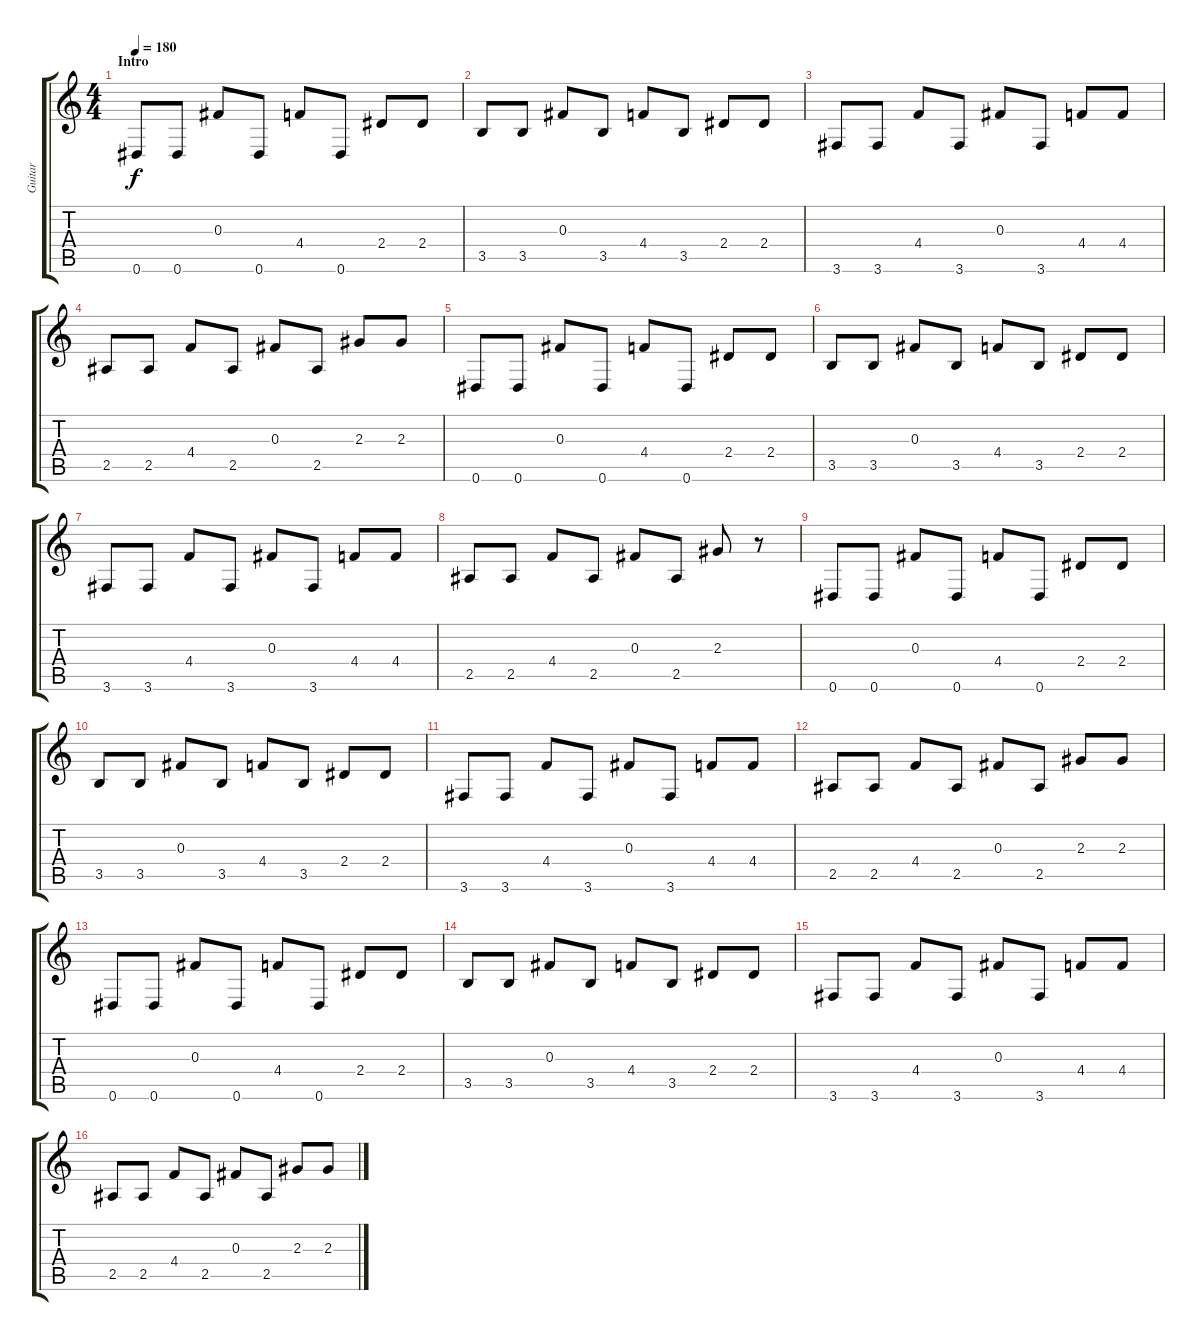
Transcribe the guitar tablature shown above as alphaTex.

\track ("Guitar" "Guitar") {instrument overdrivenguitar}
\staff {score tabs}
\tuning (Eb4 Bb3 Gb3 Db3 Ab2 Eb2) {hide}
\ts (4 4)
\section ("" "Intro")
\tempo 180
\clef g2
\ks c
0.6.8{dy f instrument overdrivenguitar} 0.6.8 0.3.8 0.6.8 4.4.8 0.6.8 2.4.8 2.4.8 |
3.5.8 3.5.8 0.3.8 3.5.8 4.4.8 3.5.8 2.4.8 2.4.8 |
3.6.8 3.6.8 4.4.8 3.6.8 0.3.8 3.6.8 4.4.8 4.4.8 |
2.5.8 2.5.8 4.4.8 2.5.8 0.3.8 2.5.8 2.3.8 2.3.8 |
0.6.8 0.6.8 0.3.8 0.6.8 4.4.8 0.6.8 2.4.8 2.4.8 |
3.5.8 3.5.8 0.3.8 3.5.8 4.4.8 3.5.8 2.4.8 2.4.8 |
3.6.8 3.6.8 4.4.8 3.6.8 0.3.8 3.6.8 4.4.8 4.4.8 |
2.5.8 2.5.8 4.4.8 2.5.8 0.3.8 2.5.8 2.3.8 r.8 |
0.6.8 0.6.8 0.3.8 0.6.8 4.4.8 0.6.8 2.4.8 2.4.8 |
3.5.8 3.5.8 0.3.8 3.5.8 4.4.8 3.5.8 2.4.8 2.4.8 |
3.6.8 3.6.8 4.4.8 3.6.8 0.3.8 3.6.8 4.4.8 4.4.8 |
2.5.8 2.5.8 4.4.8 2.5.8 0.3.8 2.5.8 2.3.8 2.3.8 |
0.6.8 0.6.8 0.3.8 0.6.8 4.4.8 0.6.8 2.4.8 2.4.8 |
3.5.8 3.5.8 0.3.8 3.5.8 4.4.8 3.5.8 2.4.8 2.4.8 |
3.6.8 3.6.8 4.4.8 3.6.8 0.3.8 3.6.8 4.4.8 4.4.8 |
2.5.8 2.5.8 4.4.8 2.5.8 0.3.8 2.5.8 2.3.8 2.3.8
